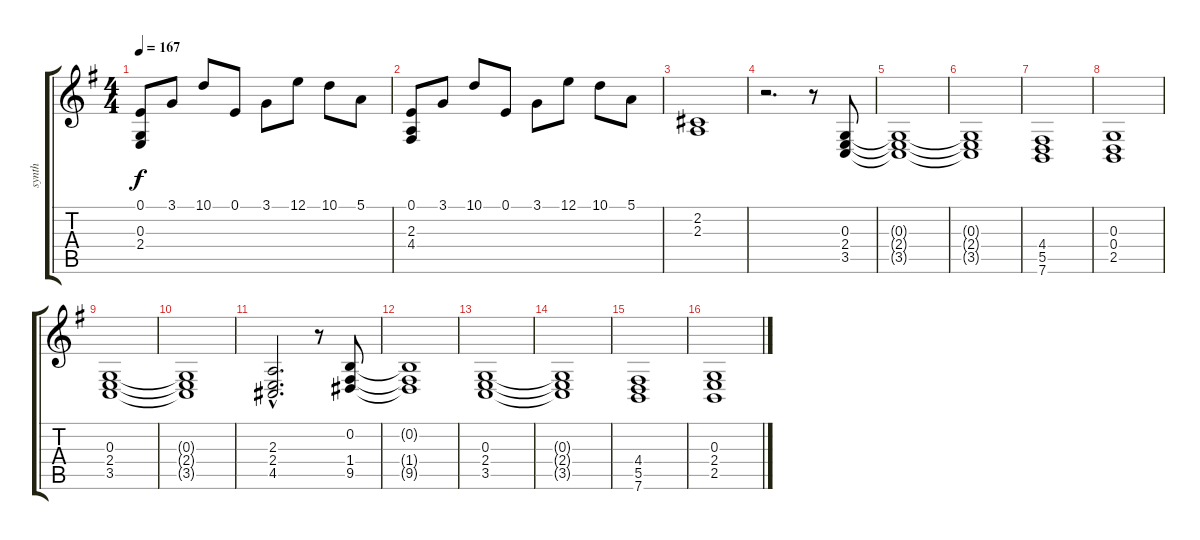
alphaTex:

\track ("synth" "synth") {instrument orchestralharp}
\staff {score tabs}
\tuning (E4 B3 G3 D3 A2 E2) {hide}
\ts (4 4)
\tempo 167
\clef g2
\ks eminor
(0.1 0.3 2.4).8{dy f} 3.1.8 10.1.8 0.1.8 3.1.8 12.1.8 10.1.8 5.1.8 |
(0.1 2.3 4.4).8 3.1.8 10.1.8 0.1.8 3.1.8 12.1.8 10.1.8 5.1.8 |
(2.2 2.3).1 |
r.2{d} r.8 (0.3 2.4 3.5).8 |
(0.3{t} 2.4{t} 3.5{t}).1 |
(0.3{t} 2.4{t} 3.5{t}).1 |
(4.4 5.5 7.6).1 |
(0.3 0.4 2.5).1 |
(0.3 2.4 3.5).1 |
(0.3{t} 2.4{t} 3.5{t}).1 |
(2.3{hac} 2.4{hac} 4.5{hac}).2{d} r.8 (0.2 1.4 9.5).8 |
(0.2{t} 1.4{t} 9.5{t}).1 |
(0.3 2.4 3.5).1 |
(0.3{t} 2.4{t} 3.5{t}).1 |
(4.4 5.5 7.6).1 |
(0.3 2.4 2.5).1
